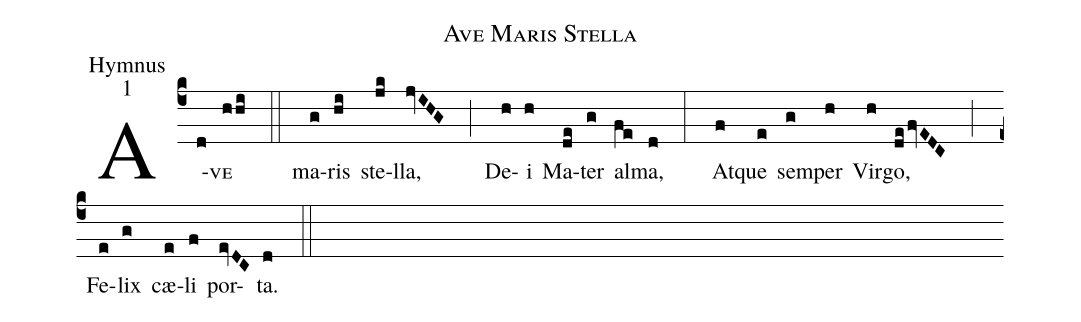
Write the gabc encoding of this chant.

name:Ave Maris Stella;
office-part:Hymnus;
mode:1;
%%
(c4)A(d)<sc>ve</sc>(h/hi ::) ma(g)ris(hi) ste(jk)lla,(jvIHG ;)
De(h)i(h) Ma(de)ter(g) al(fe)ma,(d :)
At(f)que(e) sem(g)per(h) Vir(h)go,(de/fvEDC ;)
Fe(e)lix(g) cæ(e)li(f) por(evDC)ta.(d ::)
